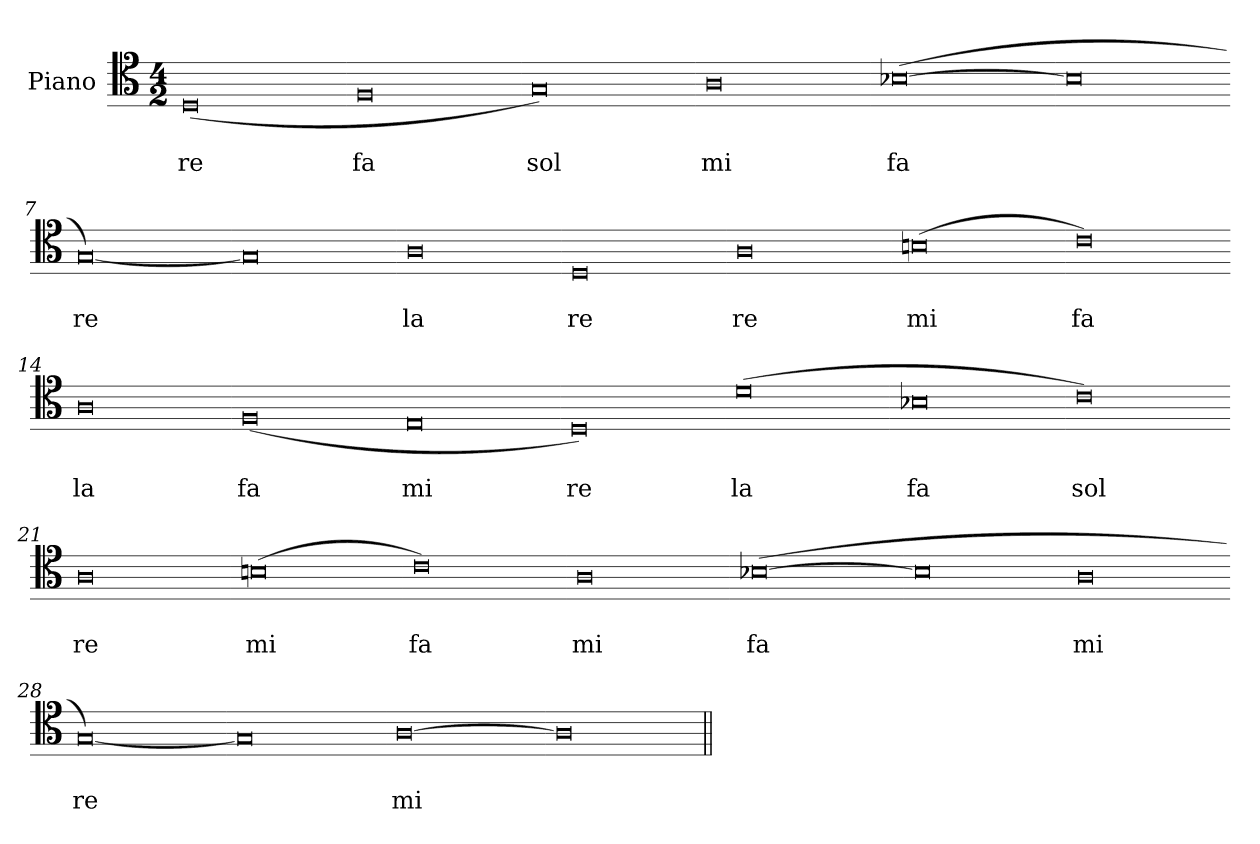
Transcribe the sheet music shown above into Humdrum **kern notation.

**kern	**text	**text
*part1	*part1	*part1
*staff1	*staff1	*staff1
*I"Piano	*	*
*I'Pno.	*	*
*clefC4	*	*
*k[]	*	*
*M4/2	*	*
=1	=1	=1
!	!	!LO:LY:b
(0D	.	re
=2-	=2-	=2-
!	!	!LO:LY:b
0F	.	fa
=3-	=3-	=3-
!	!	!LO:LY:b
0G)	.	sol
=4-	=4-	=4-
!	!	!LO:LY:b
0A	.	mi
=5-	=5-	=5-
!	!	!LO:LY:b
([0B-X\	.	fa
=6-	=6-	=6-
0B-]	.	.
=7-	=7-	=7-
!	!	!LO:LY:b
[0G/)	.	re
=8-	=8-	=8-
0G]	.	.
=9-	=9-	=9-
!	!	!LO:LY:b
0A	.	la
=10-	=10-	=10-
!	!	!LO:LY:b
0D	.	re
!!LO:LB:g=z
=11-	=11-	=11-
!	!	!LO:LY:b
0A	.	re
=12-	=12-	=12-
!	!	!LO:LY:b
(0B	.	mi
=13-	=13-	=13-
!	!	!LO:LY:b
0c)	.	fa
=14-	=14-	=14-
!	!	!LO:LY:b
0A	.	la
=15-	=15-	=15-
!	!	!LO:LY:b
(0F	.	fa
=16-	=16-	=16-
!	!	!LO:LY:b
0E	.	mi
=17-	=17-	=17-
!	!	!LO:LY:b
0D)	.	re
=18-	=18-	=18-
!	!	!LO:LY:b
(0d	.	la
=19-	=19-	=19-
!	!	!LO:LY:b
0B-X	.	fa
=20-	=20-	=20-
!	!	!LO:LY:b
0c)	.	sol
=21-	=21-	=21-
!	!	!LO:LY:b
0A	.	re
!!LO:LB:g=z
=22-	=22-	=22-
!	!	!LO:LY:b
(0Bn	.	mi
=23-	=23-	=23-
!	!	!LO:LY:b
0c)	.	fa
=24-	=24-	=24-
!	!	!LO:LY:b
0A	.	mi
=25-	=25-	=25-
!	!	!LO:LY:b
([0B-X\	.	fa
=26-	=26-	=26-
0B-]	.	.
=27-	=27-	=27-
!	!	!LO:LY:b
0A	.	mi
=28-	=28-	=28-
!	!	!LO:LY:b
[0G/)	.	re
=29-	=29-	=29-
0G]	.	.
=30-	=30-	=30-
!	!	!LO:LY:b
[0A\	.	mi
=31-	=31-	=31-
0A]	.	.
=||	=||	=||
*-	*-	*-
